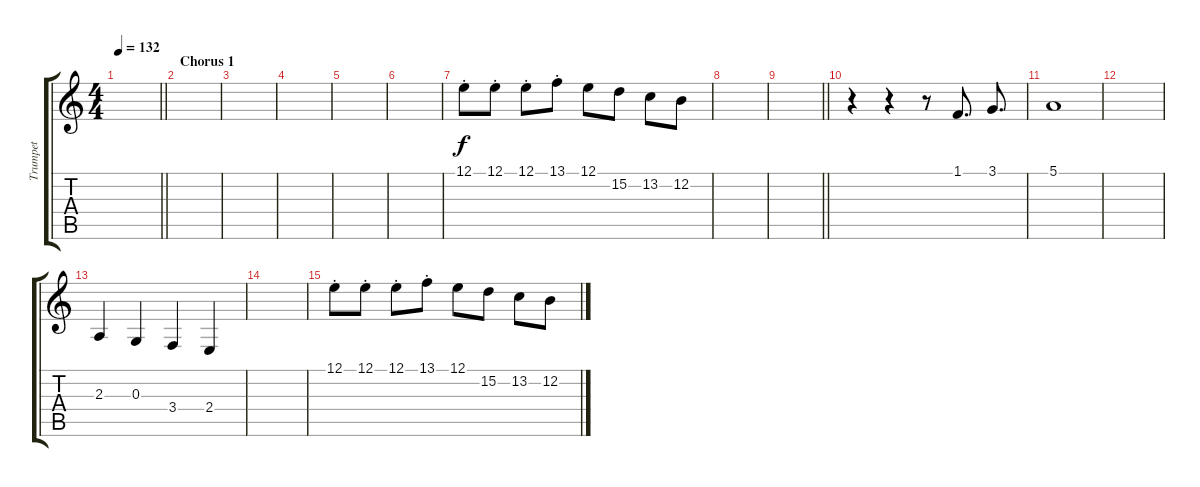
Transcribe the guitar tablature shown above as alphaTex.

\track ("Trumpet" "Trumpet") {instrument tuba}
\staff {score tabs}
\tuning (E4 B3 G3 D3 A2 E2) {hide}
\ts (4 4)
\tempo 132
\clef g2
\barLineRight lightlight
\ks c
|
\section ("" "Chorus 1")
|
|
|
|
|
12.1{st}.8 12.1{st}.8 12.1{st}.8 13.1{st}.8 12.1.8 15.2.8 13.2.8 12.2.8 |
|
\barLineRight lightlight
|
r.4 r.4 r.8 1.1.8{d} 3.1.8{d} |
5.1.1 |
|
2.3.4 0.3.4 3.4.4 2.4.4 |
|
12.1{st}.8 12.1{st}.8 12.1{st}.8 13.1{st}.8 12.1.8 15.2.8 13.2.8 12.2.8
